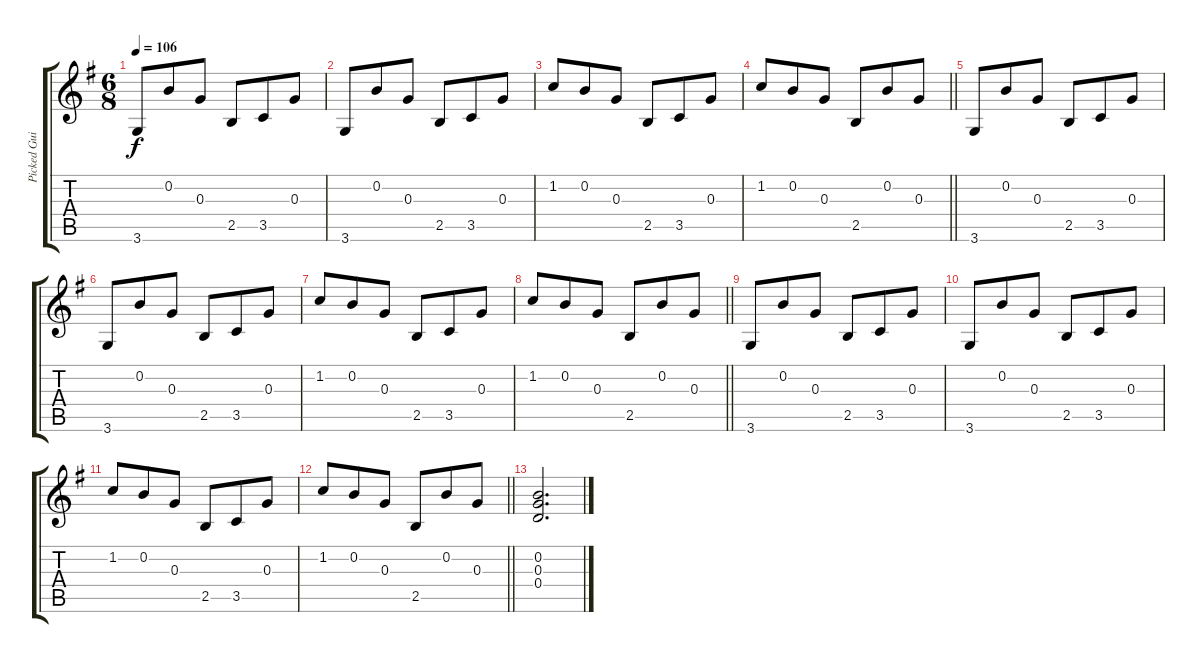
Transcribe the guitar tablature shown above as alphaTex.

\track ("Picked Guitar" "Picked Gui") {instrument electricguitarclean}
\staff {score tabs}
\tuning (E4 B3 G3 D3 A2 E2) {hide}
\ts (6 8)
\tempo 106
\clef g2
\ks g
3.6.8{dy f} 0.2.8 0.3.8 2.5.8 3.5.8 0.3.8 |
3.6.8 0.2.8 0.3.8 2.5.8 3.5.8 0.3.8 |
1.2.8 0.2.8 0.3.8 2.5.8 3.5.8 0.3.8 |
\barLineRight lightlight
1.2.8 0.2.8 0.3.8 2.5.8 0.2.8 0.3.8 |
3.6.8 0.2.8 0.3.8 2.5.8 3.5.8 0.3.8 |
3.6.8 0.2.8 0.3.8 2.5.8 3.5.8 0.3.8 |
1.2.8 0.2.8 0.3.8 2.5.8 3.5.8 0.3.8 |
\barLineRight lightlight
1.2.8 0.2.8 0.3.8 2.5.8 0.2.8 0.3.8 |
3.6.8 0.2.8 0.3.8 2.5.8 3.5.8 0.3.8 |
3.6.8 0.2.8 0.3.8 2.5.8 3.5.8 0.3.8 |
1.2.8 0.2.8 0.3.8 2.5.8 3.5.8 0.3.8 |
\barLineRight lightlight
1.2.8 0.2.8 0.3.8 2.5.8 0.2.8 0.3.8 |
(0.2 0.3 0.4).2{d}
